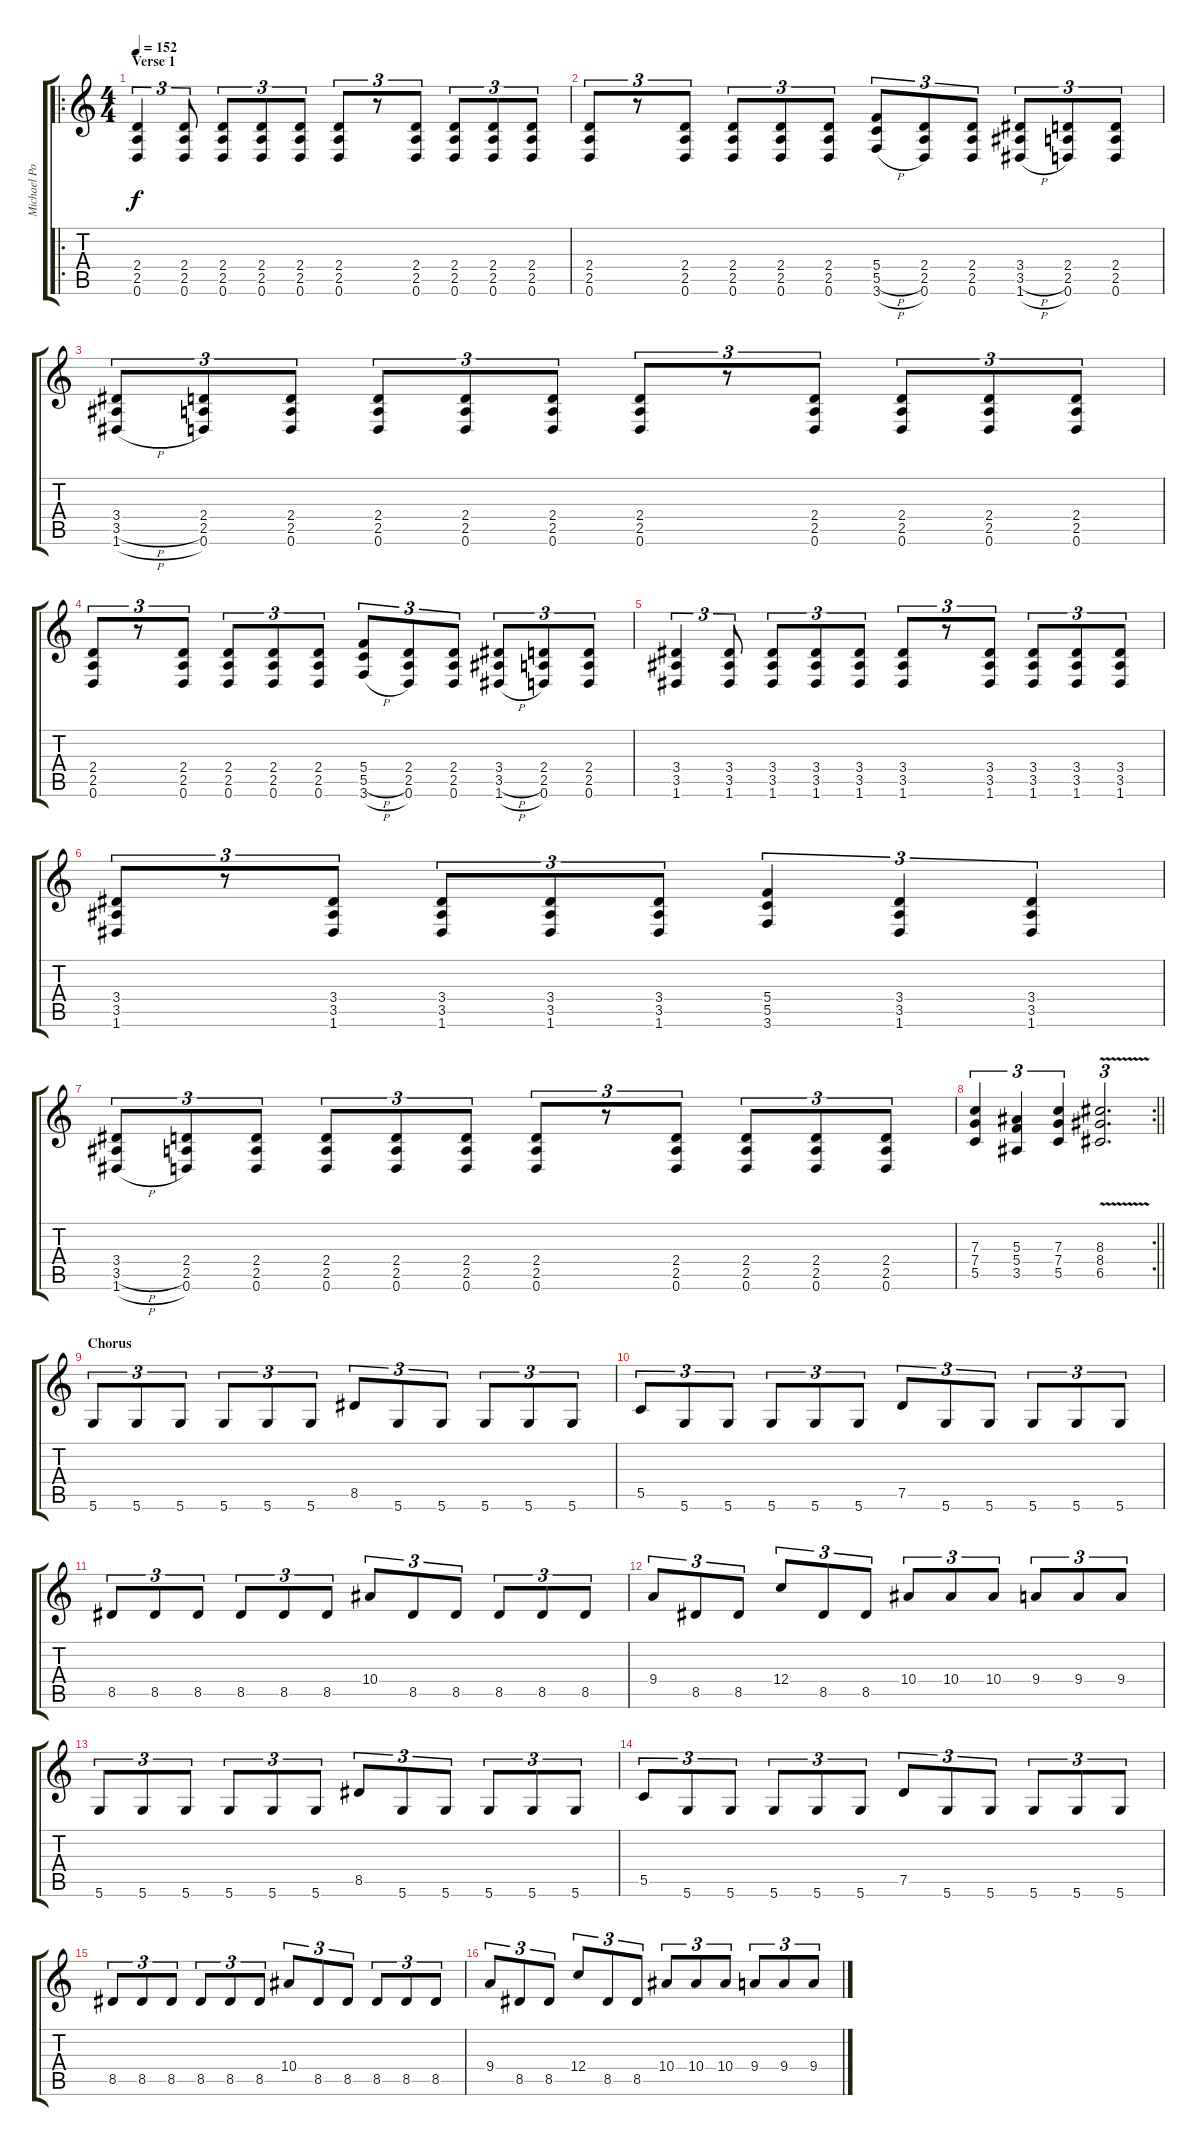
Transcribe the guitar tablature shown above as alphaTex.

\track ("Michael Poulsen" "Michael Po") {instrument distortionguitar}
\staff {score tabs}
\tuning (D4 A3 F3 C3 G2 D2) {hide}
\ro
\ts (4 4)
\section ("" "Verse 1")
\tempo 152
\clef g2
\ks c
(2.4 2.5 0.6).4{tu (3 2) dy f} (2.4 2.5 0.6).8{tu (3 2)} (2.4 2.5 0.6).8{tu (3 2)} (2.4 2.5 0.6).8{tu (3 2)} (2.4 2.5 0.6).8{tu (3 2)} (2.4 2.5 0.6).8{tu (3 2)} r.8{tu (3 2)} (2.4 2.5 0.6).8{tu (3 2)} (2.4 2.5 0.6).8{tu (3 2)} (2.4 2.5 0.6).8{tu (3 2)} (2.4 2.5 0.6).8{tu (3 2)} |
(2.4 2.5 0.6).8{tu (3 2)} r.8{tu (3 2)} (2.4 2.5 0.6).8{tu (3 2)} (2.4 2.5 0.6).8{tu (3 2)} (2.4 2.5 0.6).8{tu (3 2)} (2.4 2.5 0.6).8{tu (3 2)} (5.4 5.5{h} 3.6{h}).8{tu (3 2)} (2.4 2.5 0.6).8{tu (3 2)} (2.4 2.5 0.6).8{tu (3 2)} (3.4 3.5{h} 1.6{h}).8{tu (3 2)} (2.4 2.5 0.6).8{tu (3 2)} (2.4 2.5 0.6).8{tu (3 2)} |
(3.4 3.5{h} 1.6{h}).8{tu (3 2)} (2.4 2.5 0.6).8{tu (3 2)} (2.4 2.5 0.6).8{tu (3 2)} (2.4 2.5 0.6).8{tu (3 2)} (2.4 2.5 0.6).8{tu (3 2)} (2.4 2.5 0.6).8{tu (3 2)} (2.4 2.5 0.6).8{tu (3 2)} r.8{tu (3 2)} (2.4 2.5 0.6).8{tu (3 2)} (2.4 2.5 0.6).8{tu (3 2)} (2.4 2.5 0.6).8{tu (3 2)} (2.4 2.5 0.6).8{tu (3 2)} |
(2.4 2.5 0.6).8{tu (3 2)} r.8{tu (3 2)} (2.4 2.5 0.6).8{tu (3 2)} (2.4 2.5 0.6).8{tu (3 2)} (2.4 2.5 0.6).8{tu (3 2)} (2.4 2.5 0.6).8{tu (3 2)} (5.4 5.5{h} 3.6{h}).8{tu (3 2)} (2.4 2.5 0.6).8{tu (3 2)} (2.4 2.5 0.6).8{tu (3 2)} (3.4 3.5{h} 1.6{h}).8{tu (3 2)} (2.4 2.5 0.6).8{tu (3 2)} (2.4 2.5 0.6).8{tu (3 2)} |
(3.4 3.5 1.6).4{tu (3 2)} (3.4 3.5 1.6).8{tu (3 2)} (3.4 3.5 1.6).8{tu (3 2)} (3.4 3.5 1.6).8{tu (3 2)} (3.4 3.5 1.6).8{tu (3 2)} (3.4 3.5 1.6).8{tu (3 2)} r.8{tu (3 2)} (3.4 3.5 1.6).8{tu (3 2)} (3.4 3.5 1.6).8{tu (3 2)} (3.4 3.5 1.6).8{tu (3 2)} (3.4 3.5 1.6).8{tu (3 2)} |
(3.4 3.5 1.6).8{tu (3 2)} r.8{tu (3 2)} (3.4 3.5 1.6).8{tu (3 2)} (3.4 3.5 1.6).8{tu (3 2)} (3.4 3.5 1.6).8{tu (3 2)} (3.4 3.5 1.6).8{tu (3 2)} (5.4 5.5 3.6).4{tu (3 2)} (3.4 3.5 1.6).4{tu (3 2)} (3.4 3.5 1.6).4{tu (3 2)} |
(3.4 3.5{h} 1.6{h}).8{tu (3 2)} (2.4 2.5 0.6).8{tu (3 2)} (2.4 2.5 0.6).8{tu (3 2)} (2.4 2.5 0.6).8{tu (3 2)} (2.4 2.5 0.6).8{tu (3 2)} (2.4 2.5 0.6).8{tu (3 2)} (2.4 2.5 0.6).8{tu (3 2)} r.8{tu (3 2)} (2.4 2.5 0.6).8{tu (3 2)} (2.4 2.5 0.6).8{tu (3 2)} (2.4 2.5 0.6).8{tu (3 2)} (2.4 2.5 0.6).8{tu (3 2)} |
\rc 2
\barLineRight lightlight
(7.3 7.4 5.5).4{tu (3 2)} (5.3 5.4 3.5).4{tu (3 2)} (7.3 7.4 5.5).4{tu (3 2)} (8.3{v} 8.4 6.5{v}).2{d tu (3 2)} |
\section ("" "Chorus")
5.6.8{tu (3 2)} 5.6.8{tu (3 2)} 5.6.8{tu (3 2)} 5.6.8{tu (3 2)} 5.6.8{tu (3 2)} 5.6.8{tu (3 2)} 8.5.8{tu (3 2)} 5.6.8{tu (3 2)} 5.6.8{tu (3 2)} 5.6.8{tu (3 2)} 5.6.8{tu (3 2)} 5.6.8{tu (3 2)} |
5.5.8{tu (3 2)} 5.6.8{tu (3 2)} 5.6.8{tu (3 2)} 5.6.8{tu (3 2)} 5.6.8{tu (3 2)} 5.6.8{tu (3 2)} 7.5.8{tu (3 2)} 5.6.8{tu (3 2)} 5.6.8{tu (3 2)} 5.6.8{tu (3 2)} 5.6.8{tu (3 2)} 5.6.8{tu (3 2)} |
8.5.8{tu (3 2)} 8.5.8{tu (3 2)} 8.5.8{tu (3 2)} 8.5.8{tu (3 2)} 8.5.8{tu (3 2)} 8.5.8{tu (3 2)} 10.4.8{tu (3 2)} 8.5.8{tu (3 2)} 8.5.8{tu (3 2)} 8.5.8{tu (3 2)} 8.5.8{tu (3 2)} 8.5.8{tu (3 2)} |
9.4.8{tu (3 2)} 8.5.8{tu (3 2)} 8.5.8{tu (3 2)} 12.4.8{tu (3 2)} 8.5.8{tu (3 2)} 8.5.8{tu (3 2)} 10.4.8{tu (3 2)} 10.4.8{tu (3 2)} 10.4.8{tu (3 2)} 9.4.8{tu (3 2)} 9.4.8{tu (3 2)} 9.4.8{tu (3 2)} |
5.6.8{tu (3 2)} 5.6.8{tu (3 2)} 5.6.8{tu (3 2)} 5.6.8{tu (3 2)} 5.6.8{tu (3 2)} 5.6.8{tu (3 2)} 8.5.8{tu (3 2)} 5.6.8{tu (3 2)} 5.6.8{tu (3 2)} 5.6.8{tu (3 2)} 5.6.8{tu (3 2)} 5.6.8{tu (3 2)} |
5.5.8{tu (3 2)} 5.6.8{tu (3 2)} 5.6.8{tu (3 2)} 5.6.8{tu (3 2)} 5.6.8{tu (3 2)} 5.6.8{tu (3 2)} 7.5.8{tu (3 2)} 5.6.8{tu (3 2)} 5.6.8{tu (3 2)} 5.6.8{tu (3 2)} 5.6.8{tu (3 2)} 5.6.8{tu (3 2)} |
8.5.8{tu (3 2)} 8.5.8{tu (3 2)} 8.5.8{tu (3 2)} 8.5.8{tu (3 2)} 8.5.8{tu (3 2)} 8.5.8{tu (3 2)} 10.4.8{tu (3 2)} 8.5.8{tu (3 2)} 8.5.8{tu (3 2)} 8.5.8{tu (3 2)} 8.5.8{tu (3 2)} 8.5.8{tu (3 2)} |
9.4.8{tu (3 2)} 8.5.8{tu (3 2)} 8.5.8{tu (3 2)} 12.4.8{tu (3 2)} 8.5.8{tu (3 2)} 8.5.8{tu (3 2)} 10.4.8{tu (3 2)} 10.4.8{tu (3 2)} 10.4.8{tu (3 2)} 9.4.8{tu (3 2)} 9.4.8{tu (3 2)} 9.4.8{tu (3 2)}
